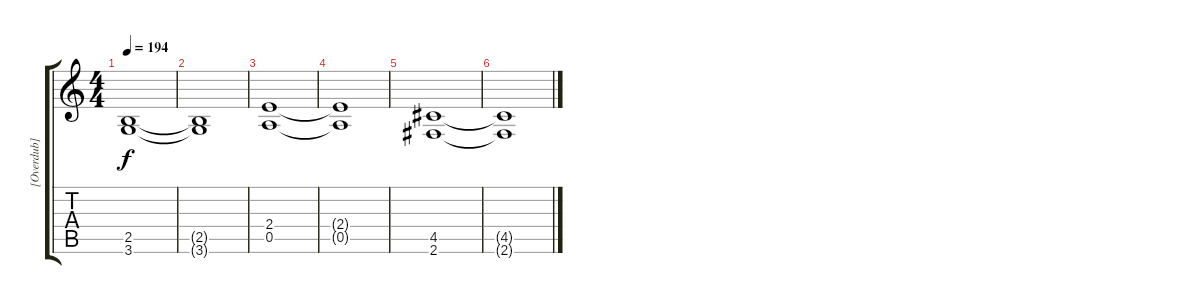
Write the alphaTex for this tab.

\track ("[Overdub]" "[Overdub]") {instrument distortionguitar}
\staff {score tabs}
\tuning (E4 B3 G3 D3 A2 E2) {hide}
\ts (4 4)
\tempo 194
\clef g2
\ks c
(2.5 3.6).1{dy f} |
(2.5{t} 3.6{t}).1 |
(2.4 0.5).1 |
(2.4{t} 0.5{t}).1 |
(4.5 2.6).1 |
(4.5{t} 2.6{t}).1
